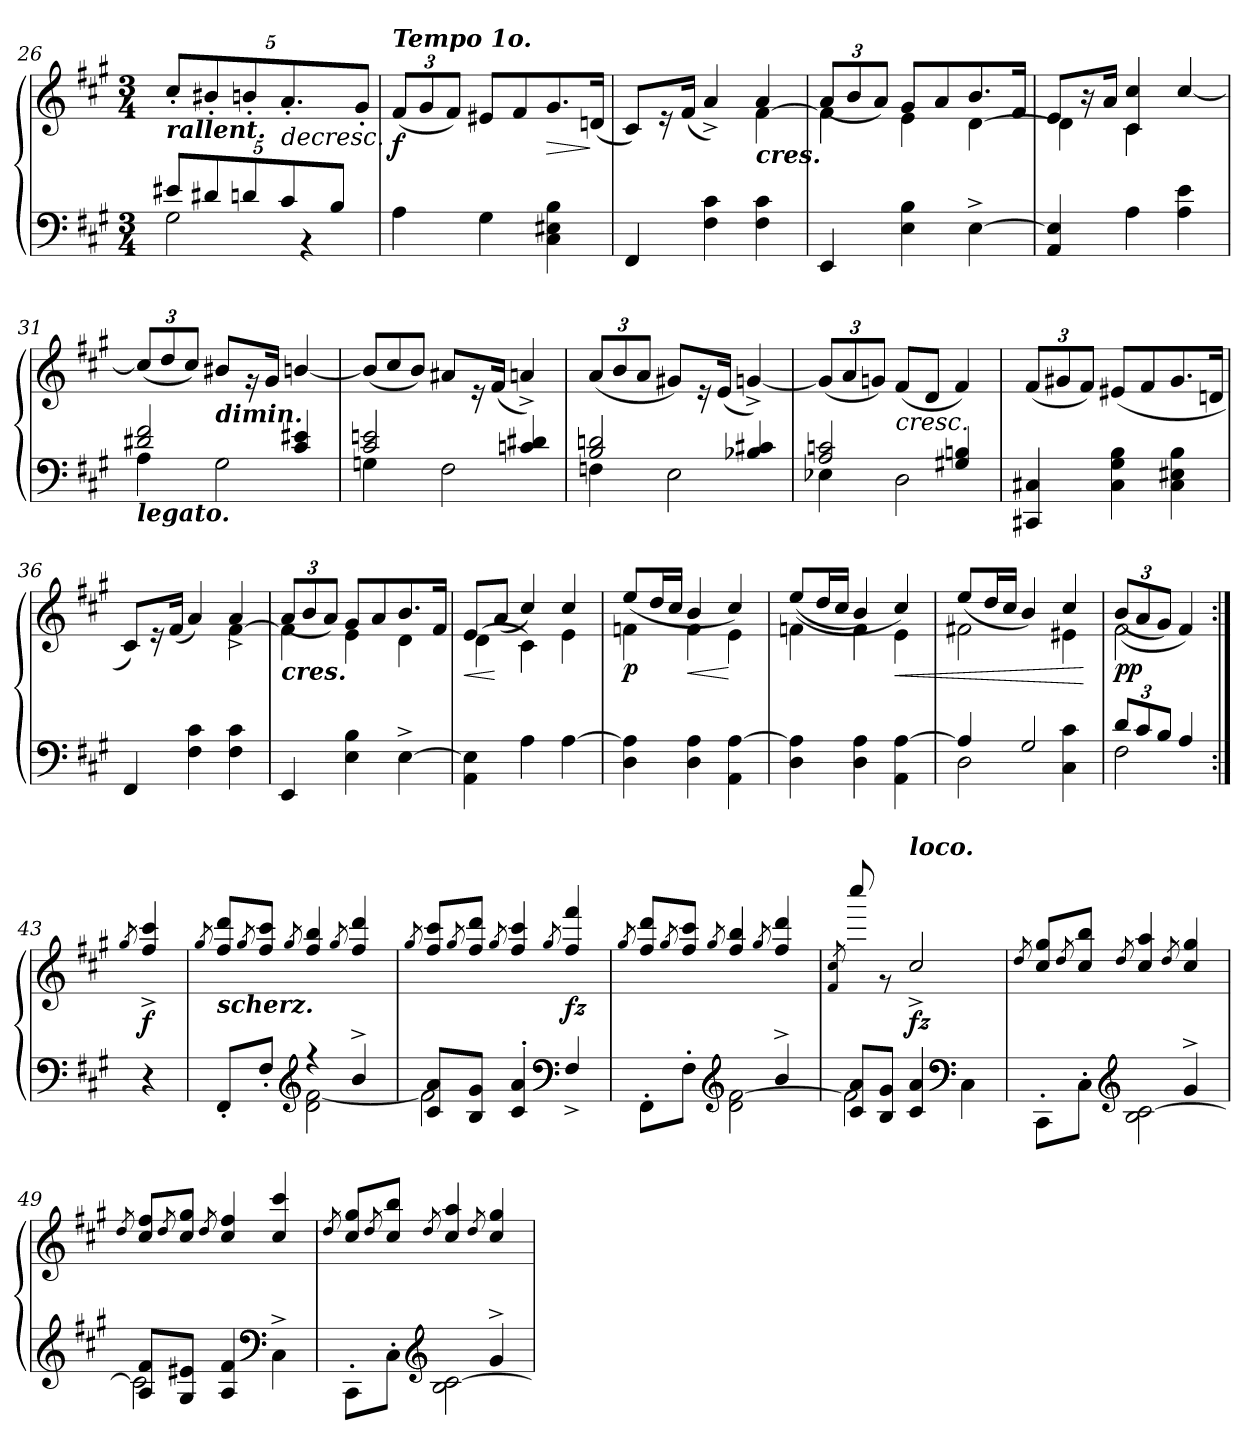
**kern	**kern	**dynam
*part1	*part1	*part1
*staff2	*staff1	*staff1/2
*clefF4	*clefG2	*
*k[f#c#g#]	*k[f#c#g#]	*
*f#:	*f#:	*
*M3/4	*M3/4	*
=26	=26	=26
*	*^	*
*Xbrackettup	*	*Xbrackettup	*
*^	*	*	*
!	!	!LO:TX:b:Bi:t=rallent.	!	!
20%3e#X/L	2G#\	2.ryy	20%3cc#'/L	.
20%3d#X/	.	.	20%3b#X'/	.
20%3dn/	.	.	20%3bn'/	.
!	!	!	!	!LO:HP:b
20%3c#/	.	.	20%3.a'/	>
.	4r	.	.	.
20%3B/J	.	.	.	.
.	.	.	40%3g#'/Jk	.
*v	*v	*	*	*
=27	=27	=27	=27
!	!LO:TX:a:Bi:t=Tempo 1o.	!	!
!	!	!	!LO:DY:b
4A\	2.ryy	(>12f#/L	f
.	.	12g#/	.
.	.	12f#/J)	.
4G#\	.	8e#X/L	.
.	.	8f#/	.
!	!	!	!LO:HP:b
4C#\ 4E#X\ 4B\	.	8.g#/	>
.	.	(>16dn/Jk	]
=28	=28	=28	=28
*	*	*^	*
4FF#/	2.ryy	8c#/L)	2ryy	.
.	.	16r	.	.
.	.	(<16f#/Jk	.	.
4F#\ 4c#\	.	4a^/)	.	.
!	!	!LO:TX:b:Bi:t=cres.	!	!
4F#\ 4c#\	.	4a/	[4f#\	.
!!LO:LB:g=z	!!	!!
=29	=29	=29	=29	=29
4EE/	2.ryy	(>12a/L	4f#\]	.
.	.	12b/	.	.
.	.	12a/J)	.	.
4E\ 4B\	.	8g#/L	4e\	.
.	.	8a/	.	.
[4E^\	.	8.b/	[4d\	.
.	.	16f#/Jk	.	.
=30	=30	=30	=30	=30
4AA/ 4E/]	2.ryy	8e/L	4d\]	.
.	.	16r	.	.
.	.	16a/Jk	.	.
4A\	.	4c#/ 4cc#/	4c#\	.
4A\ 4e\	.	[4cc#/	4ryy	.
=31	=31	=31	=31	=31
*^	*	*	*	*
!LO:TX:b:Bi:t=legato.	!	!	!	!	!
*	*	*	*v	*v	*
2d#X/ 2f#/	4A\	2.ryy	(>12cc#/L]	.
.	.	.	12dd/	.
.	.	.	12cc#/J)	.
!	!	!	!LO:TX:b:Bi:t=dimin.	!
.	2G#\	.	8b#X/L	.
.	.	.	16r	.
.	.	.	16g#/Jk	.
4c#/ 4e#X/	.	.	[4bn/	.
=32	=32	=32	=32	=32
*	*	*	*Xtuplet	*
2c#/ 2en/	4Gn\	2.ryy	(>12b/L]	.
.	.	.	12cc#/	.
.	.	.	12b/J)	.
.	2F#\	.	8a#X/L	.
.	.	.	16r	.
.	.	.	(<16f#/Jk	.
4cn/ 4d#X/	.	.	4an^/)	.
=33	=33	=33	=33	=33
*	*	*	*tuplet	*
2B/ 2dn/	4Fn\	2.ryy	(<12a/L	.
.	.	.	12b/	.
.	.	.	12a/J	.
.	2E\	.	8g#X/L)	.
.	.	.	16r	.
.	.	.	(>16e/Jk	.
4B-X/ 4c#X/	.	.	[4gn^/)	.
!!LO:LB:g=z	!!
=34	=34	=34	=34	=34
2A/ 2cn/	4E-X\	2.ryy	(<12g/L]	.
.	.	.	12a/	.
.	.	.	12gn/J)	.
!	!	!	!	!LO:HP:b
.	2D\	.	(>8f#/L	<
.	.	.	8d/J	.
4G#X/ 4Bn/	.	.	4f#/)	]
*v	*v	*	*	*
=35	=35	=35	=35
4CC#X/ 4C#X/	2.ryy	(<12f#/L	.
.	.	12g#X/	.
.	.	12f#/J)	.
4C#\ 4G#\ 4B\	.	(>8e#X/L	.
.	.	8f#/	.
4C#\ 4E#X\ 4B\	.	8.g#/	.
.	.	16dn/Jk	.
=36	=36	=36	=36
*	*	*^	*
4FF#/	2.ryy	8c#/L)	2ryy	.
.	.	16r	.	.
.	.	(>16f#/Jk	.	.
4F#\ 4c#\	.	4a/)	.	.
4F#\ 4c#\	.	4a^/	[4f#\	.
=37	=37	=37	=37	=37
!	!LO:TX:b:Bi:t=cres.	!	!	!
4EE/	2.ryy	(>12a/L	4f#\]	.
.	.	12b/	.	.
.	.	12a/J)	.	.
4E\ 4B\	.	8g#/L	4e\	.
.	.	8a/	.	.
[4E^\	.	8.b/	4d\	.
.	.	16f#/Jk	.	.
=38	=38	=38	=38	=38
!	!	!	!	!LO:HP:b
4AA\ 4E\]	8ryy	8e/L	(<4d\	<
.	8ryy	(>8a/J	.	[
4A\	4ryy	4cc#/)	4c#\)	.
[4A\	4ryy	4cc#/	4e\	[
=39	=39	=39	=39	=39
!	!	!	!	!LO:DY:b
4D\ 4A\]	2.ryy	(>8ee/L	4fn\	p
.	.	16dd/L	.	.
.	.	16cc#/JJ	.	.
!	!	!	!	!LO:HP:b
4D\ 4A\	.	4b/	4f\	<
4AA\ [4A\	.	4cc#/)	4e\	[
!!LO:LB:g=z	!!	!!
=40	=40	=40	=40	=40
4D\ 4A\]	2.ryy	(<(>8ee/L	4fn\	.
.	.	16dd/L	.	.
.	.	16cc#/JJ	.	.
4D\ 4A\	.	4b/)	4f\	.
!	!	!	!	!LO:HP:b
4AA\ [4A\	.	4cc#/)	4e\	<
=41	=41	=41	=41	=41
*^	*	*	*	*
4A/]	2D\	2.ryy	(<8ee/L	2f#X\	.
.	.	.	16dd/L	.	.
.	.	.	16cc#/JJ	.	.
2G#/	.	.	4b/)	.	.
.	4C#\ 4c#\	.	4cc#/	4e#X\	.
*v	*v	*	*	*	*
*	*v	*v	*v	*
.	.	[
=42	=42	=42
*^	*^	*
*	*	*	*^	*
!	!	!	!	!	!LO:DY:b
12d/L	2F#\	2ryy	(>(<12b/L	2f#\	pp
12c#/	.	.	12a/	.	.
12B/J	.	.	12g#/J)	.	.
4A/	.	.	4f#/)	.	.
*v	*v	*	*	*	*
*	*	*v	*v	*
=43:|!	=43:|!	=43:|!	=43:|!
.	.	8qgg#/	.
!	!	!	!LO:DY:b
4r	4ryy	4ff#/^ 4ccc#/^	f
=44	=44	=44	=44
.	.	8qgg#/	.
*^	*	*	*
!	!	!LO:TX:b:Bi:t=scherz.	!	!
8FF#'/L	4ryy	2.ryy	8ff#/ 8ddd/L	.
.	.	.	8qgg#/	.
8F#'/J	.	.	8ff#/ 8ccc#/J	.
*clefG2	*	*	*	*
.	.	.	8qgg#/	.
4r	2d\ [2f#\	.	4ff#/ 4bb/	.
.	.	.	8qgg#/	.
4b^/	.	.	4ff#/ 4ddd/	.
=45	=45	=45	=45	=45
.	.	.	8qgg#/	.
8c#/ 8a/L	2f#\]	2.ryy	8ff#/ 8ccc#/L	.
.	.	.	8qgg#/	.
8B/ 8g#/J	.	.	8ff#/ 8ddd/J	.
.	.	.	8qgg#/	.
4c#/' 4a/'	.	.	4ff#/ 4ccc#/	.
*clefF4	*	*	*	*
.	.	.	8qgg#/	.
!	!	!	!	!LO:DY:b
4F#^/	4ryy	.	4ff#/ 4fff#/	fz
!!LO:LB:g=z	!!
=46	=46	=46	=46	=46
.	.	.	8qgg#/	.
8FF#'\L	4ryy	2.ryy	8ff#/ 8ddd/L	.
.	.	.	8qgg#/	.
8F#'\J	.	.	8ff#/ 8ccc#/J	.
*clefG2	*	*	*	*
.	.	.	8qgg#/	.
4ryy	2d\ [2f#\	.	4ff#/ 4bb/	.
.	.	.	8qgg#/	.
4b^/	.	.	4ff#/ 4ddd/	.
=47	=47	=47	=47	=47
.	.	.	8qf#/ 8qcc#/	.
8c#/ 8a/L	2f#\]	2.ryy	8cccc#/	.
8B/ 8g#/J	.	.	8r	.
!	!	!	!LO:TX:a:Bi:t=loco.	!
!	!	!	!	!LO:DY:b
4c#/ 4a/	.	.	2cc#^/	fz
*clefF4	*	*	*	*
4C#\	4ryy	.	.	.
=48	=48	=48	=48	=48
.	.	.	8qdd/	.
8CC#'\L	4ryy	2.ryy	8cc#/ 8gg#/L	.
.	.	.	8qdd/	.
8C#'\J	.	.	8cc#/ 8bb/J	.
*clefG2	*	*	*	*
.	.	.	8qdd/	.
4ryy	2B\ [2c#\	.	4cc#/ 4aa/	.
.	.	.	8qdd/	.
4g#^/	.	.	4cc#/ 4gg#/	.
=49	=49	=49	=49	=49
.	.	.	8qdd/	.
8A/ 8f#/L	2c#\]	2.ryy	8cc#/ 8ff#/L	.
.	.	.	8qdd/	.
8G#/ 8e#X/J	.	.	8cc#/ 8gg#/J	.
.	.	.	8qdd/	.
4A/ 4f#/	.	.	4cc#/ 4ff#/	.
*clefF4	*	*	*	*
4C#^\	4ryy	.	4cc#/ 4ccc#/	.
!!LO:PB:g=z	!!
=50	=50	=50	=50	=50
.	.	.	8qdd/	.
8CC#'\L	4ryy	2.ryy	8cc#/ 8gg#/L	.
.	.	.	8qdd/	.
8C#'\J	.	.	8cc#/ 8bb/J	.
*clefG2	*	*	*	*
.	.	.	8qdd/	.
4ryy	2B\ [2c#\	.	4cc#/ 4aa/	.
.	.	.	8qdd/	.
4g#^/	.	.	4cc#/ 4gg#/	.
*v	*v	*	*	*
*	*v	*v	*
=	=	=
*-	*-	*-
